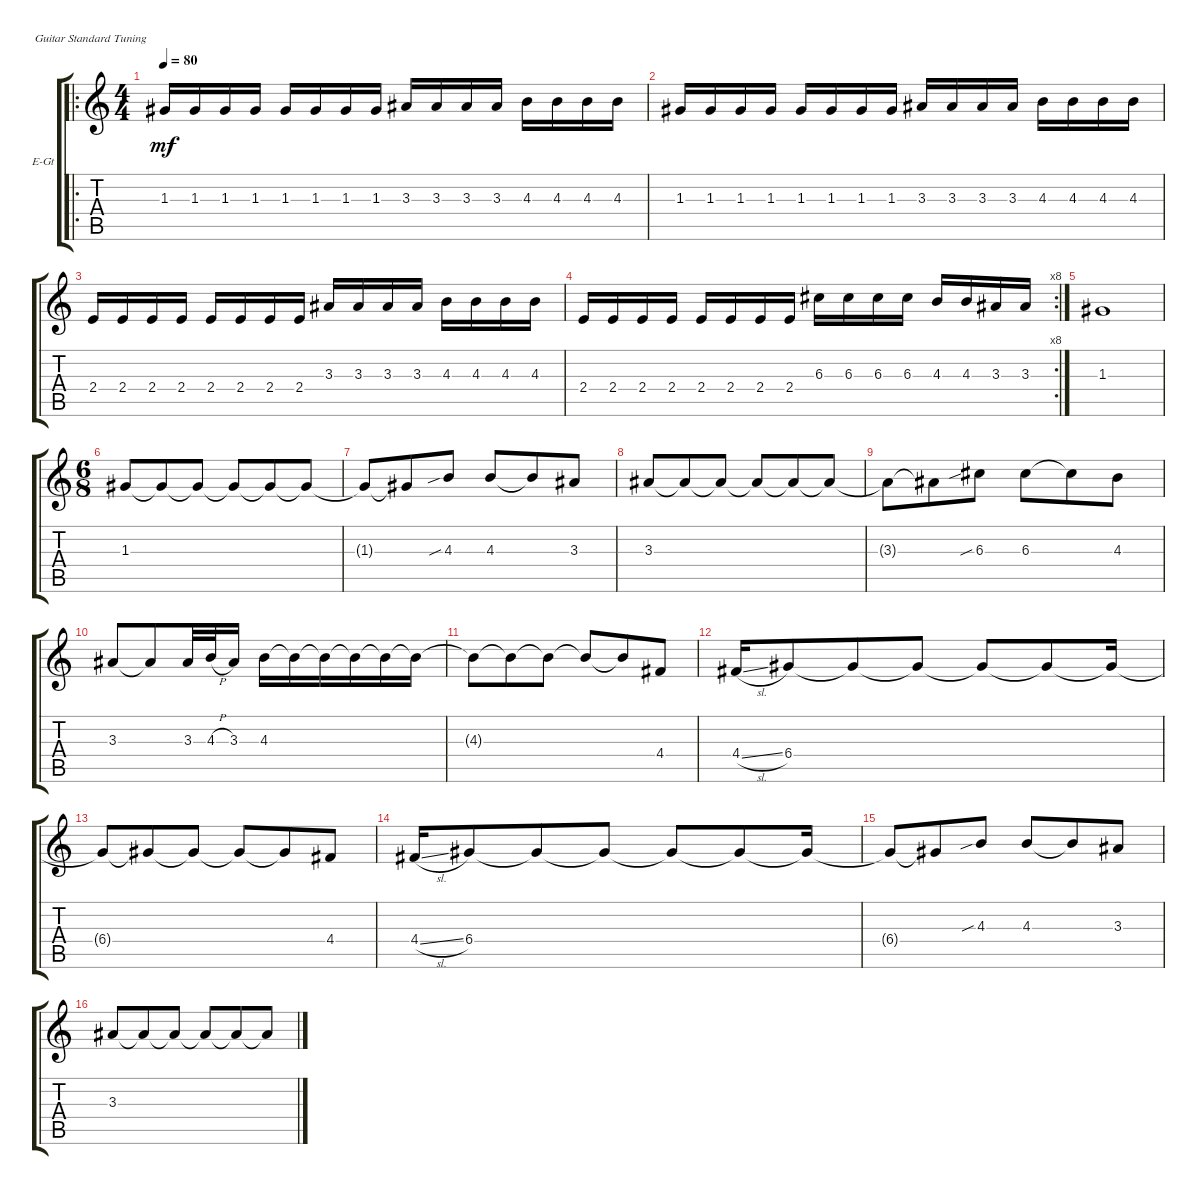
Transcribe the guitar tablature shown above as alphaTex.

\defaultSystemsLayout 4
\bracketExtendMode groupsimilarinstruments
\firstSystemTrackNameOrientation horizontal
\otherSystemsTrackNameOrientation horizontal
\track ("Electric Guitar" "E-Gt") {instrument overdrivenguitar}
\staff {score tabs}
\tuning (E4 B3 G3 D3 A2 E2)
\ro
\ts (4 4)
\tempo 80
\clef g2
\ks c
1.3.16{dy mf} 1.3.16 1.3.16 1.3.16 1.3.16 1.3.16 1.3.16 1.3.16 3.3.16 3.3.16 3.3.16 3.3.16 4.3.16 4.3.16 4.3.16 4.3.16 |
1.3.16 1.3.16 1.3.16 1.3.16 1.3.16 1.3.16 1.3.16 1.3.16 3.3.16 3.3.16 3.3.16 3.3.16 4.3.16 4.3.16 4.3.16 4.3.16 |
2.4.16 2.4.16 2.4.16 2.4.16 2.4.16 2.4.16 2.4.16 2.4.16 3.3.16 3.3.16 3.3.16 3.3.16 4.3.16 4.3.16 4.3.16 4.3.16 |
\rc 8
2.4.16 2.4.16 2.4.16 2.4.16 2.4.16 2.4.16 2.4.16 2.4.16 6.3.16 6.3.16 6.3.16 6.3.16 4.3.16 4.3.16 3.3.16 3.3.16 |
1.3.1 |
\ts (6 8)
1.3.8 1.3{t}.8 1.3{t}.8 1.3{t}.8 1.3{t}.8 1.3{t}.8 |
1.3{t}.8 1.3{t}.8 4.3{sib}.8 4.3.8 4.3{t}.8 3.3.8 |
3.3.8 3.3{t}.8 3.3{t}.8 3.3{t}.8 3.3{t}.8 3.3{t}.8 |
3.3{t}.8 3.3{t}.8 6.3{sib}.8 6.3.8 6.3{t}.8 4.3.8 |
3.3.8 3.3{t}.8 3.3.32 4.3{h}.32 3.3.16 4.3.16 4.3{t}.16 4.3{t}.16 4.3{t}.16 4.3{t}.16 4.3{t}.16 |
4.3{t}.8 4.3{t}.8 4.3{t}.8 4.3{t}.8 4.3{t}.8 4.4.8 |
4.4{sl}.16 6.4.8 6.4{t}.8 6.4{t}.8 6.4{t}.8 6.4{t}.8 6.4{t}.16 |
6.4{t}.8 6.4{t}.8 6.4{t}.8 6.4{t}.8 6.4{t}.8 4.4.8 |
4.4{sl}.16 6.4.8 6.4{t}.8 6.4{t}.8 6.4{t}.8 6.4{t}.8 6.4{t}.16 |
6.4{t}.8 6.4{t}.8 4.3{sib}.8 4.3.8 4.3{t}.8 3.3.8 |
3.3.8 3.3{t}.8 3.3{t}.8 3.3{t}.8 3.3{t}.8 3.3{t}.8
